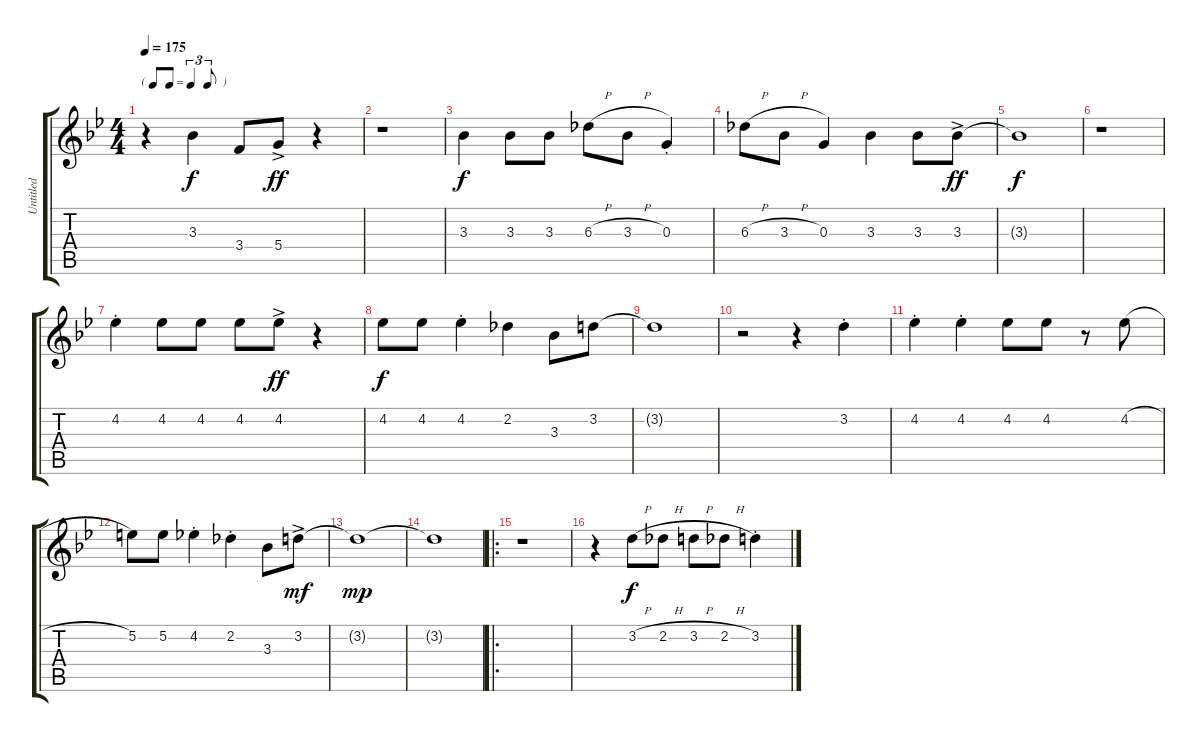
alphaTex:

\track ("Untitled" "Untitled") {instrument distortionguitar}
\staff {score tabs}
\tuning (E4 B3 G3 D3 A2 E2) {hide}
\ts (4 4)
\tf triplet8th
\tempo 175
\clef g2
\ks bb
r.4{dy mp} 3.3.4{dy f} 3.4.8 5.4{ac}.8{dy ff} r.4 |
r.1 |
3.3.4{dy f} 3.3.8 3.3.8 6.3{h}.8 3.3{h}.8 0.3{st}.4 |
6.3{h}.8 3.3{h}.8 0.3.4 3.3.4 3.3.8 3.3{ac}.8{dy ff} |
3.3{t}.1{dy f} |
r.1 |
4.2{st}.4 4.2.8 4.2.8 4.2.8 4.2{ac}.8{dy ff} r.4 |
4.2.8{dy f} 4.2.8 4.2{st}.4 2.2.4 3.3.8 3.2.8 |
3.2{t}.1 |
r.2 r.4 3.2{st}.4 |
4.2{st}.4 4.2{st}.4 4.2.8 4.2.8 r.8 4.2{h}.8 |
5.2.8 5.2.8 4.2{st}.4 2.2{st}.4 3.3.8 3.2{ac}.8{dy mf} |
3.2{t}.1{dy mp} |
3.2{t}.1 |
\ro
r.1 |
r.4 3.2{h}.8{dy f} 2.2{h}.8 3.2{h}.8 2.2{h}.8 3.2{st}.4
